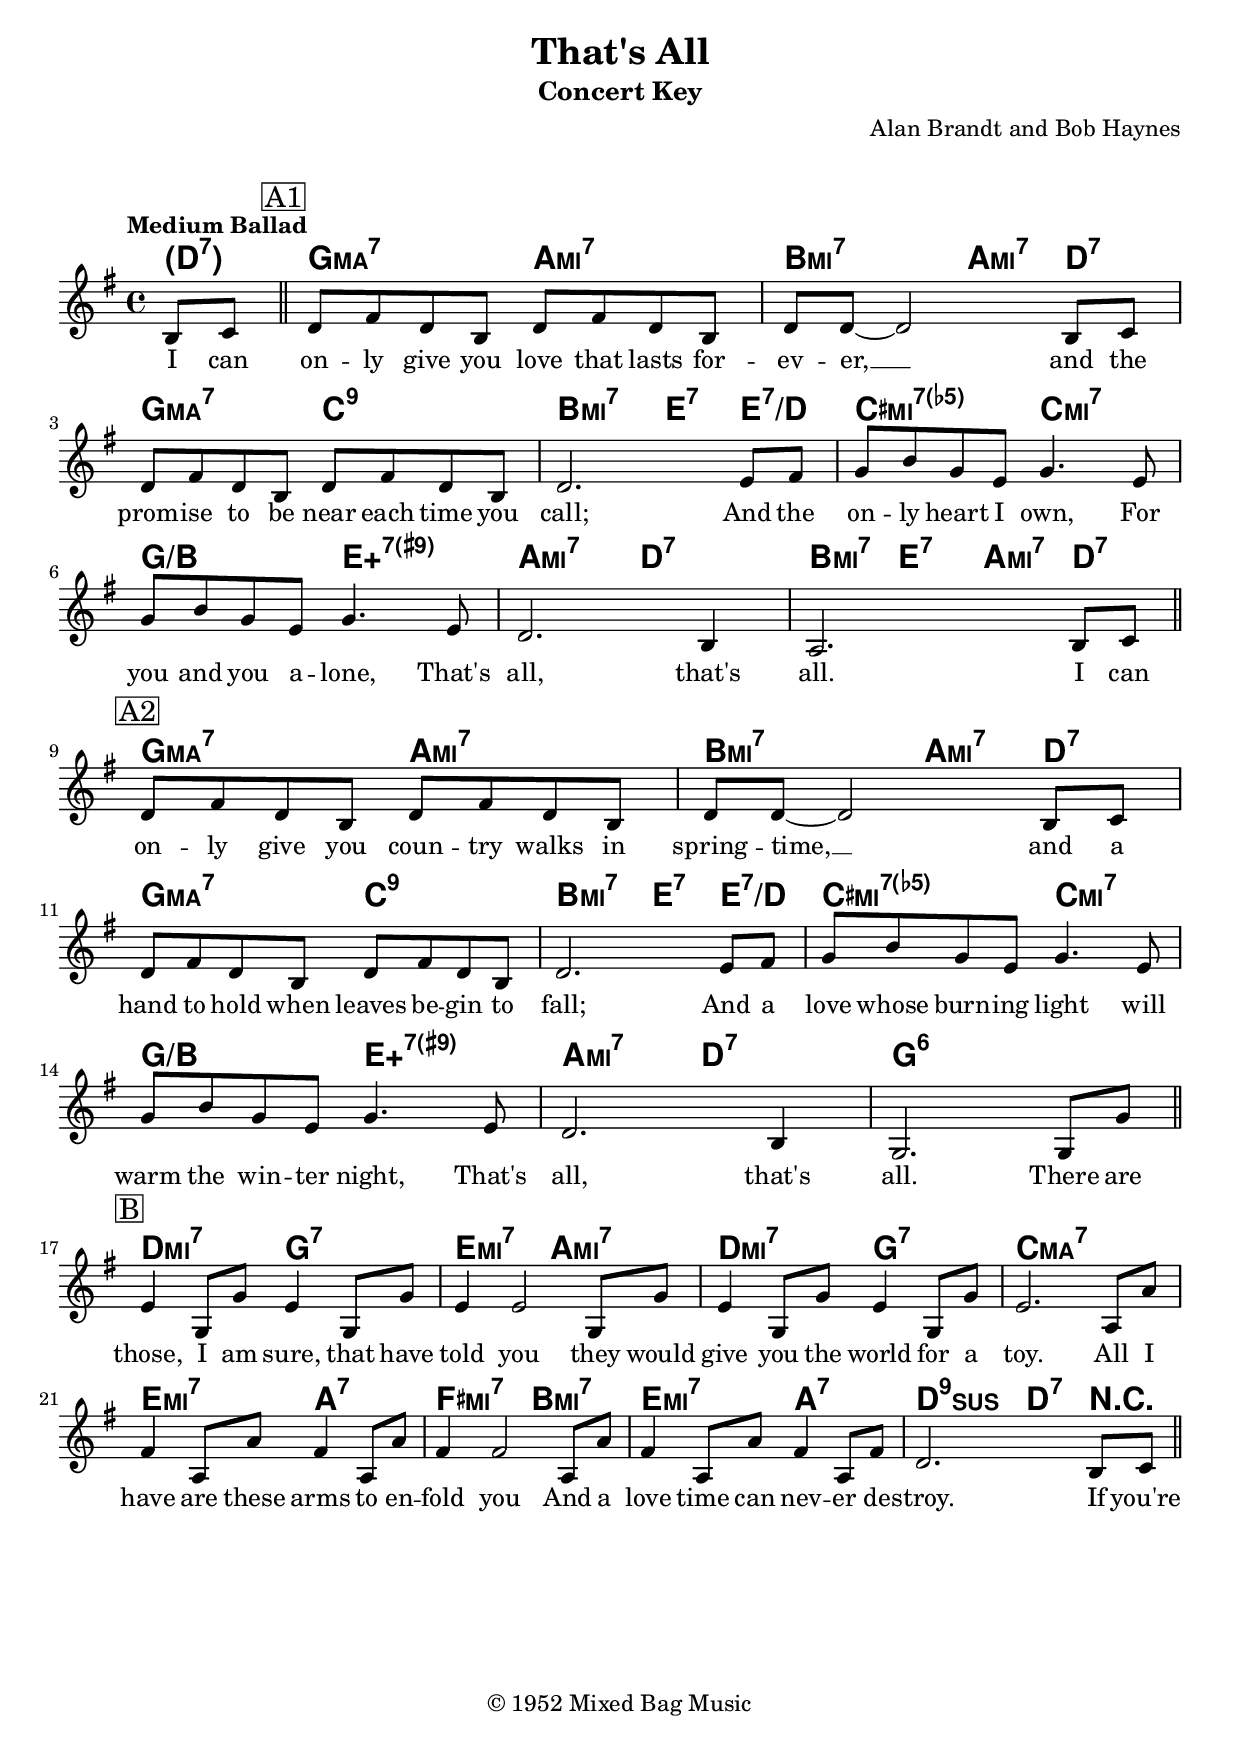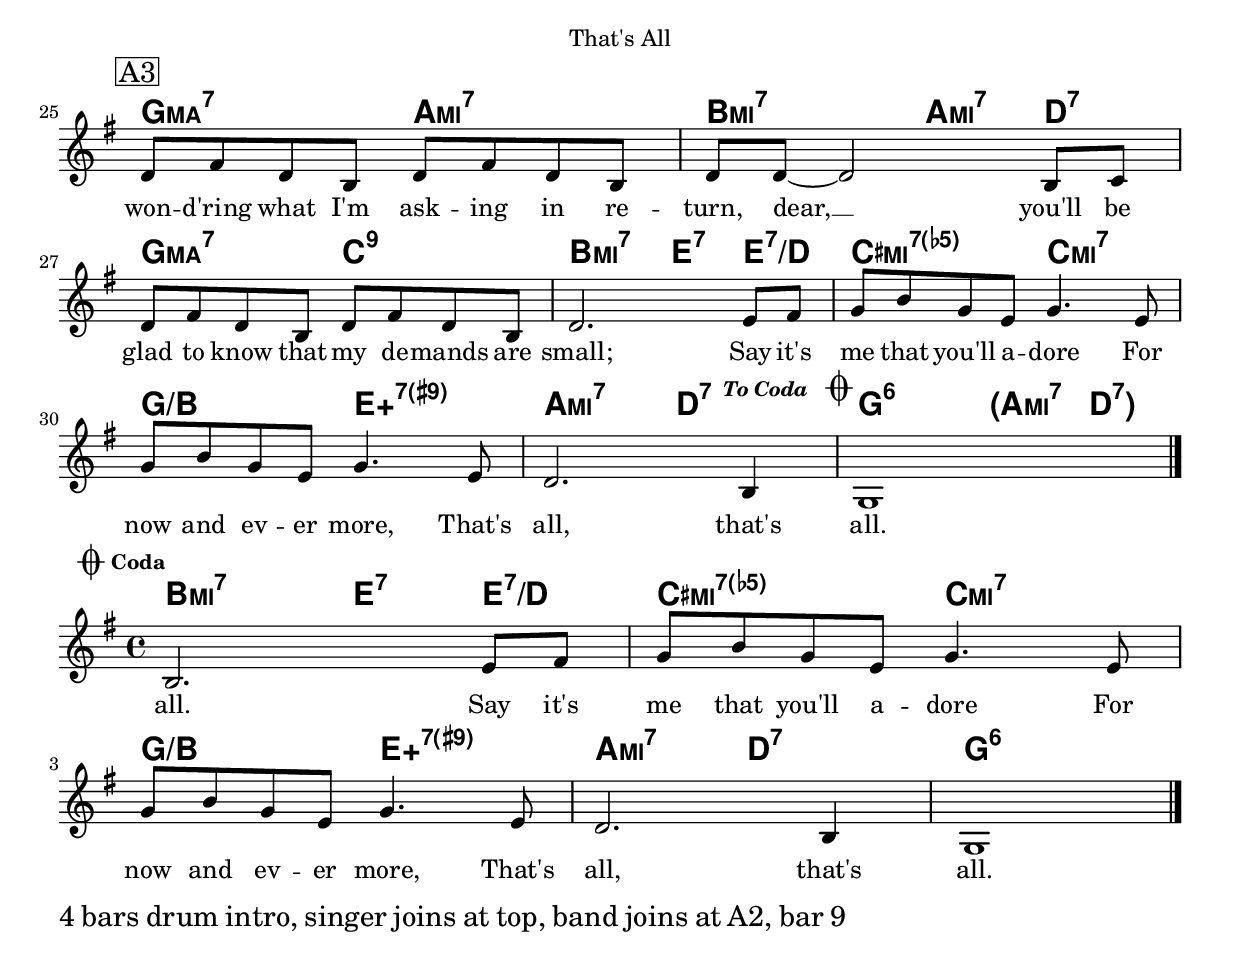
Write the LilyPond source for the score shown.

\version "2.24.0"

\include "english.ly"

instrument = "Concert Key"
whatKey = g
whatClef = "treble"

%% -*- Mode: LilyPond -*-

\include "lead-sheets.ily"

\header {
  title = "That's All"
  subtitle = \instrument
  composer = "Alan Brandt and Bob Haynes"
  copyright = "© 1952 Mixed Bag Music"
}

refrainLyrics = \lyricmode {
I can on -- ly give you love that lasts for -- ev -- er, __
and the prom -- ise to be near each time you call;
And the on -- ly heart I own,
For you and you a -- lone,
That's all, that's all.

I can on -- ly give you coun -- try walks in spring -- time, __
and a hand to hold when leaves be -- gin to fall;
And a love whose burn -- ing light
will warm the win -- ter night,
That's all, that's all.

There are those, I am sure, that have told you
they would give you the world for a toy.
All I have are these arms to en -- fold you
And a love time can nev -- er de -- stroy.

If you're won -- d'ring what I'm ask -- ing in re -- turn, dear, __
you'll be glad to know that my de -- mands are small;
Say it's me that you'll a -- dore
For now and ev -- er more,
That's all, that's all.
}

refrainChords = \chordmode {
  \set chordNameFunction = #begin-end-parenthesis-ignatzek-chord-names
  f4:7
  \unset chordNameFunction
  
  bf2:maj7 c2:m7 d2:m7 c4:m7 f4:7
  bf2:maj7 ef2:9 d2:m7 g4:7 g4:7/f e2:m7.5- ef2:m7
  bf2/d g2:7.5+.9+ c2:m7 f2:7
  d4:m7 g4:7 c4:m7 f4:7

  bf2:maj7 c2:m7 d2:m7 c4:m7 f4:7
  bf2:maj7 ef2:9 d2:m7 g4:7 g4:7/f e2:m7.5- ef2:m7
  bf2/d g2:7.5+.9+ c2:m7 f2:7
  bf1:6
  
  f2:m7 bf2:7 g2:m7 c2:m7 f2:m7 bf2:7 ef1:maj7
  g2:m7 c2:7 a2:m7 d2:m7 g2:m7 c2:7 f2:sus9 f4:7 r4
  
  bf2:maj7 c2:m7 d2:m7 c4:m7 f4:7
  bf2:maj7 ef2:9
  d2:m7 g4:7 g4:7/f e2:m7.5- ef2:m7
  bf2/d g2:7.5+.9+ c2:m7 f2:7
  bf2:6

  \set chordNameFunction = #begin-parenthesis-ignatzek-chord-names
  c4:m7
  \set chordNameFunction = #end-parenthesis-ignatzek-chord-names
  f4:7
  \unset chordNameFunction
}

refrainKey = bf

refrainMelody = \relative f' {
  \time 4/4
  \key \refrainKey \major
  \clef \whatClef
  \tempo "Medium Ballad"

  \partial 4 d8 ef8 |
  \bar "||"

  \mark \markup{ \box "A1" }
  
  f8 a8 f8 d8 f8 a8 f8 d8 | f8 f8~ f2 d8 ef8 |
  f8 a8 f8 d8 f8 a8 f8 d8 | f2. g8 a8 | bf8 d8 bf8 g8 bf4. g8 |
  bf8 d8 bf8 g8 bf4. g8 | f2. d4 | c2. d8 ef8 |
  

  \bar "||"
  \break

  \mark \markup{ \box "A2" }

  f8 a8 f8 d8 f8 a8 f8 d8 | f8 f8~ f2 d8 ef8 |
  f8 a8 f8 d8 f8 a8 f8 d8 | f2. g8 a8 | bf8 d8 bf8 g8 bf4. g8 |
  bf8 d8 bf8 g8 bf4. g8 | f2. d4 | bf2. bf8 bf'8 |

  \bar "||"
  \break

  \mark \markup{ \box "B" }
  
  g4 bf,8 bf'8 g4 bf,8 bf'8 | g4 g2 bf,8 bf'8 |
  g4 bf,8 bf'8 g4 bf,8 bf'8 | g2. c,8 c'8 |
  a4 c,8 c'8 a4 c,8 c'8 | a4 a2 c,8 c'8 |
  a4 c,8 c'8 a4 c,8 a'8 | f2. d8 ef8 |
  
  \bar "||"
  \pageBreak

  \mark \markup{ \box "A3" }

  f8 a8 f8 d8 f8 a8 f8 d8 | f8 f8~ f2 d8 ef8 | f8 a8 f8 d8 f8 a8 f8 d8
  | f2. g8 a8 | bf8 d8 bf8 g8 bf4. g8 | bf8 d8 bf8 g8 bf4. g8 | f2. d4
  | \textToCoda bf1 |
  
  \bar "|."
}

codaLyrics = \lyricmode {
all. Say it's me that you'll a -- dore
For now and ev -- er more,
That's all, that's all.
}

codaChords = \chordmode {
  d2:m7 g4:7 g4:7/f e2:m7.5- ef2:m7
  bf2/d g2:7.5+.9+ c2:m7 f2:7
  bf1:6
}

codaKey = bf

codaMelody = \relative f' {
  \time 4/4
  \key \codaKey \major
  \clef \whatClef

  \textCoda
  
  d2. g8 a8 | bf8 d8 bf8 g8 bf4. g8 |
  \break
  bf8 d8 bf8 g8 bf4. g8 | f2. d4 |  bf1 |

  \bar "|."
}

\include "paper.ily"

\markup {
  % Leave a gap after the header
  \vspace #1
}

\include "refrain.ily"
\include "coda.ily"

performanceNotes =
\markup {
  \column {
    \line { \huge { 4 bars drum intro, singer joins at top, band joins at A2, bar 9 } }
  }
}

\include "notes.ily"

